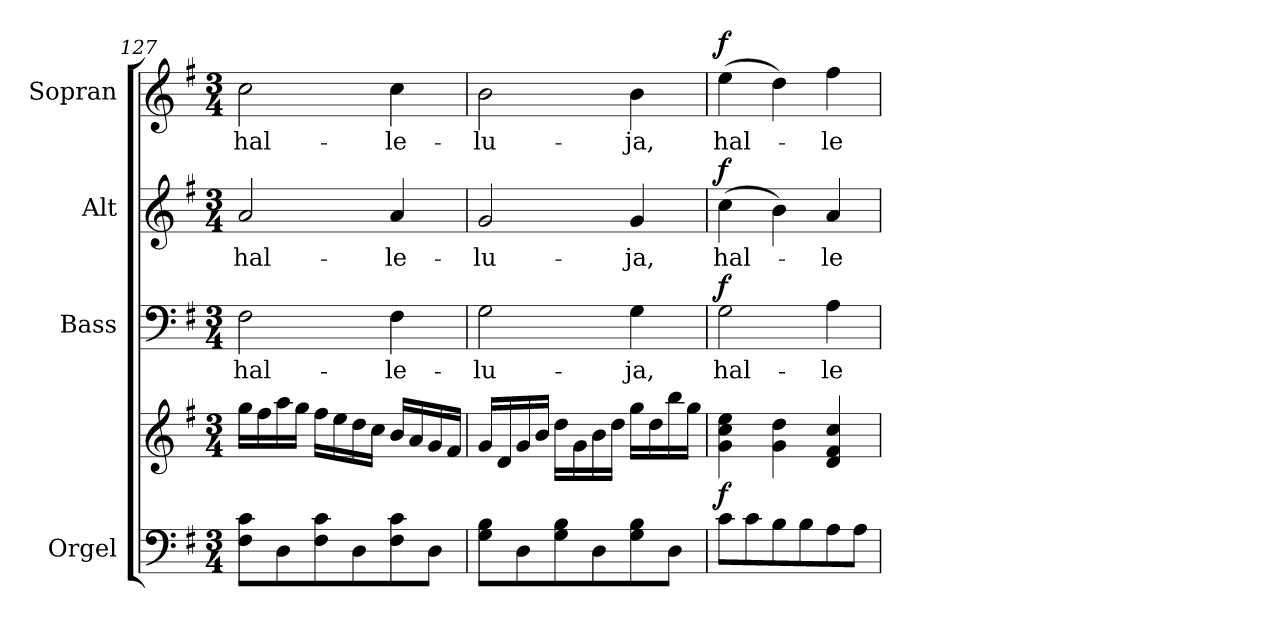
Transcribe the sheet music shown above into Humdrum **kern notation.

**kern	**kern	**dynam	**kern	**text	**dynam	**kern	**text	**dynam	**kern	**text	**dynam
*part4	*part4	*part4	*part3	*part3	*part3	*part2	*part2	*part2	*part1	*part1	*part1
*staff5	*staff4	*staff4/5	*staff3	*staff3	*staff3	*staff2	*staff2	*staff2	*staff1	*staff1	*staff1
*I"Orgel	*	*	*I"Bass	*	*	*I"Alt	*	*	*I"Sopran	*	*
*I'Org.	*	*	*I'B.	*	*	*I'A.	*	*	*I'S.	*	*
!!LO:LB:g=z
*clefF4	*clefG2	*	*clefF4	*	*	*clefG2	*	*	*clefG2	*	*
*k[f#]	*k[f#]	*	*k[f#]	*	*	*k[f#]	*	*	*k[f#]	*	*
*G:	*G:	*	*G:	*	*	*G:	*	*	*G:	*	*
*M3/4	*M3/4	*	*M3/4	*	*	*M3/4	*	*	*M3/4	*	*
=127	=127	=127	=127	=127	=127	=127	=127	=127	=127	=127	=127
!	!	!	!	!LO:LY:b	!	!	!LO:LY:b	!	!	!LO:LY:b	!
8F#\ 8c\L	16gg\LL	.	2F#\	hal-	.	2a/	hal-	.	2cc\	hal-	.
.	16ff#\	.	.	.	.	.	.	.	.	.	.
8D\	16aa\	.	.	.	.	.	.	.	.	.	.
.	16gg\JJ	.	.	.	.	.	.	.	.	.	.
8F#\ 8c\	16ff#\LL	.	.	.	.	.	.	.	.	.	.
.	16ee\	.	.	.	.	.	.	.	.	.	.
8D\	16dd\	.	.	.	.	.	.	.	.	.	.
.	16cc\JJ	.	.	.	.	.	.	.	.	.	.
!	!	!	!	!LO:LY:b	!	!	!LO:LY:b	!	!	!LO:LY:b	!
8F#\ 8c\	16b/LL	.	4F#\	-le-	.	4a/	-le-	.	4cc\	-le-	.
.	16a/	.	.	.	.	.	.	.	.	.	.
8D\J	16g/	.	.	.	.	.	.	.	.	.	.
.	16f#/JJ	.	.	.	.	.	.	.	.	.	.
=128	=128	=128	=128	=128	=128	=128	=128	=128	=128	=128	=128
!	!	!	!	!LO:LY:b	!	!	!LO:LY:b	!	!	!LO:LY:b	!
8G\ 8B\L	16g/LL	.	2G\	-lu-	.	2g/	-lu-	.	2b\	-lu-	.
.	16d/	.	.	.	.	.	.	.	.	.	.
8D\	16g/	.	.	.	.	.	.	.	.	.	.
.	16b/JJ	.	.	.	.	.	.	.	.	.	.
8G\ 8B\	16dd\LL	.	.	.	.	.	.	.	.	.	.
.	16g\	.	.	.	.	.	.	.	.	.	.
8D\	16b\	.	.	.	.	.	.	.	.	.	.
.	16dd\JJ	.	.	.	.	.	.	.	.	.	.
!	!	!	!	!LO:LY:b	!	!	!LO:LY:b	!	!	!LO:LY:b	!
8G\ 8B\	16gg\LL	.	4G\	-ja,	.	4g/	-ja,	.	4b\	-ja,	.
.	16dd\	.	.	.	.	.	.	.	.	.	.
8D\J	16bb\	.	.	.	.	.	.	.	.	.	.
.	16gg\JJ	.	.	.	.	.	.	.	.	.	.
=129	=129	=129	=129	=129	=129	=129	=129	=129	=129	=129	=129
!	!	!LO:DY:b	!	!LO:LY:b	!LO:DY:a	!	!LO:LY:b	!LO:DY:a	!	!LO:LY:b	!LO:DY:a
8c\L	4g\ 4cc\ 4ee\	f	2G\	hal-	f	(>4cc\	hal-	f	(>4ee\	hal-	f
8c\	.	.	.	.	.	.	.	.	.	.	.
8B\	4g\ 4dd\	.	.	.	.	4b\)	.	.	4dd\)	.	.
8B\	.	.	.	.	.	.	.	.	.	.	.
!	!	!	!	!LO:LY:b	!	!	!LO:LY:b	!	!	!LO:LY:b	!
8A\	4d/ 4f#/ 4cc/	.	4A\	-le-	.	4a/	-le-	.	4ff#\	-le-	.
8A\J	.	.	.	.	.	.	.	.	.	.	.
=	=	=	=	=	=	=	=	=	=	=	=
*-	*-	*-	*-	*-	*-	*-	*-	*-	*-	*-	*-
